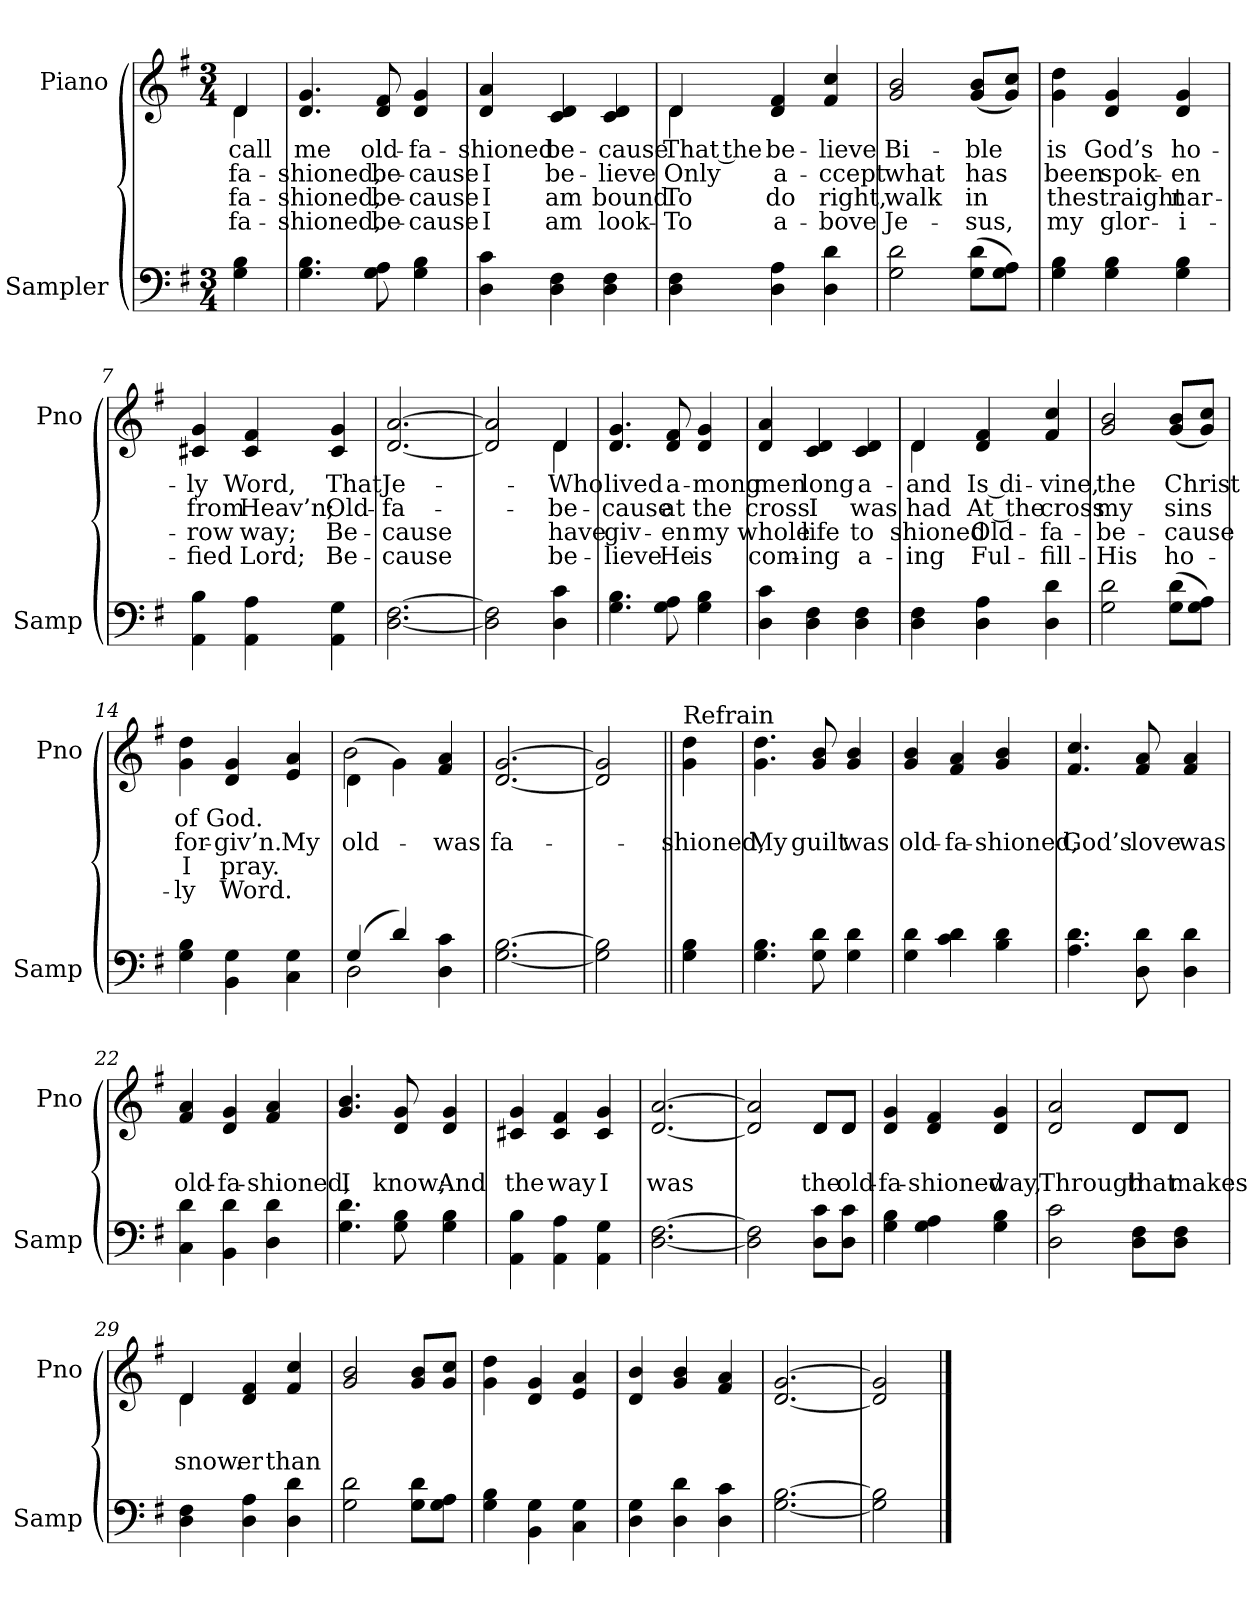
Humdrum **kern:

**kern	**kern	**text	**text	**text	**text
*part2	*part1	*part1	*part1	*part1	*part1
*staff2	*staff1	*staff1	*staff1	*staff1	*staff1
*I"Sampler	*I"Piano	*	*	*	*
*I'Samp	*I'Pno	*	*	*	*
*clefF4	*clefG2	*	*	*	*
*k[f#]	*k[f#]	*	*	*	*
*G:	*G:	*	*	*	*
*M3/4	*M3/4	*	*	*	*
=1	=1	=1	=1	=1	=1
*	*^	*	*	*	*
4G 4B	4d/	4d	call	-fa-	-fa-	-fa-
*	*v	*v	*	*	*	*
=2	=2	=2	=2	=2	=2
4.G 4.B	4.d 4.g	me	-shioned,	-shioned,	-shioned,
8G 8A	8d 8f#	old-	be-	be-	be-
4G 4B	4d 4g	-fa-	-cause	-cause	-cause
=3	=3	=3	=3	=3	=3
4D 4c	4d 4a	-shioned	I	I	I
4D 4F#	4c 4d	be-	be-	am	am
4D 4F#	4c 4d	-cause	-lieve	bound	look-
=4	=4	=4	=4	=4	=4
*	*^	*	*	*	*
4D 4F#	4d/	4d	That the	Only	To	To
4D 4A	4d 4f#	2ryy	be-	a-	do	a-
4D 4d	4f# 4cc	.	-lieve	-ccept	right,	-bove
*	*v	*v	*	*	*	*
=5	=5	=5	=5	=5	=5
2G 2d	2g 2b	Bi-	what	walk	Je-
(8G\ 8d\L	(8g/ 8b/L	-ble	has	in	-sus,
8G\ 8A\J)	8g/ 8cc/J)	.	.	.	.
=6	=6	=6	=6	=6	=6
4G 4B	4g 4dd	is	been	the	my
4G 4B	4d 4g	God’s	spok-	straight	glor-
4G 4B	4d 4g	ho-	-en	nar-	-i-
=7	=7	=7	=7	=7	=7
4AA 4B	4c#X 4g	-ly	from	-row	-fied
4AA 4A	4c# 4f#	Word,	Heav’n;	way;	Lord;
4AA 4G	4c# 4g	That	Old-	Be-	Be-
=8	=8	=8	=8	=8	=8
[2.D [2.F#	[2.d [2.a	Je-	-fa-	-cause	-cause
=9	=9	=9	=9	=9	=9
*	*^	*	*	*	*
2D\] 2F#\]	2d/] 2a/]	2ryy	.	.	.	.
4D 4c	4d/	4d	Who	be-	have	be-
*	*v	*v	*	*	*	*
=10	=10	=10	=10	=10	=10
4.G 4.B	4.d 4.g	lived	-cause	giv-	-lieve
8G 8A	8d 8f#	a-	at	-en	He
4G 4B	4d 4g	-mong	the	my	is
=11	=11	=11	=11	=11	=11
4D 4c	4d 4a	men	cross	whole	com-
4D 4F#	4c 4d	long	I	life	-ing
4D 4F#	4c 4d	a-	was	to	a-
=12	=12	=12	=12	=12	=12
*	*^	*	*	*	*
4D 4F#	4d/	4d	and	had	-shioned	-ing
4D 4A	4d 4f#	2ryy	Is di-	At the	Old-	Ful-
4D 4d	4f# 4cc	.	-vine,	cross	-fa-	-fill-
*	*v	*v	*	*	*	*
=13	=13	=13	=13	=13	=13
2G\ 2d\	2g 2b	the	my	be-	His
(8G\ 8d\L	(8g/ 8b/L	Christ	sins	-cause	ho-
8G\ 8A\J)	8g/ 8cc/J)	.	.	.	.
=14	=14	=14	=14	=14	=14
4G 4B	4g 4dd	of	for-	I	-ly
4BB 4G	4d 4g	God.	-giv’n.	pray.	Word.
4C 4G	4e 4a	.	My	.	.
=15	=15	=15	=15	=15	=15
*^	*^	*	*	*	*
(4G/	2D	(4d\	2b	.	old-	.	.
4d/)	.	4g\)	.	.	.	.	.
4D 4c	4ryy	4f# 4a	4ryy	.	was	.	.
*v	*v	*	*	*	*	*	*
*	*v	*v	*	*	*	*
=16	=16	=16	=16	=16	=16
[2.G\ [2.B\	[2.d/ [2.g/	.	-fa-	.	.
=17	=17	=17	=17	=17	=17
2G\] 2B\]	2d/] 2g/]	.	.	.	.
=18||	=18||	=18||	=18||	=18||	=18||
!	!LO:TX:t=Refrain	!	!	!	!
4G 4B	4g 4dd	.	-shioned,	.	.
=19	=19	=19	=19	=19	=19
4.G 4.B	4.g 4.dd	.	My	.	.
8G 8d	8g 8b	.	guilt	.	.
4G 4d	4g 4b	.	was	.	.
=20	=20	=20	=20	=20	=20
4G 4d	4g 4b	.	old-	.	.
4c 4d	4f# 4a	.	-fa-	.	.
4B 4d	4g 4b	.	-shioned,	.	.
=21	=21	=21	=21	=21	=21
4.A\ 4.d\	4.f#/ 4.cc/	.	God’s	.	.
8D 8d	8f# 8a	.	love	.	.
4D 4d	4f# 4a	.	was	.	.
=22	=22	=22	=22	=22	=22
4C 4d	4f# 4a	.	old-	.	.
4BB 4d	4d 4g	.	-fa-	.	.
4D 4d	4f# 4a	.	-shioned,	.	.
=23	=23	=23	=23	=23	=23
4.G 4.d	4.g 4.b	.	I	.	.
8G 8B	8d 8g	.	know;	.	.
4G 4B	4d 4g	.	And	.	.
=24	=24	=24	=24	=24	=24
4AA 4B	4c#X 4g	.	the	.	.
4AA 4A	4c# 4f#	.	way	.	.
4AA 4G	4c# 4g	.	I	.	.
=25	=25	=25	=25	=25	=25
[2.D [2.F#	[2.d [2.a	.	was	.	.
=26	=26	=26	=26	=26	=26
*	*^	*	*	*	*
2D\] 2F#\]	2d/] 2a/]	2ryy	.	.	.	.
8D\ 8c\L	8d/L	8d/L	.	the	.	.
8D\ 8c\J	8d/J	8d/J	.	old-	.	.
*	*v	*v	*	*	*	*
=27	=27	=27	=27	=27	=27
4G 4B	4d 4g	.	-fa-	.	.
4G 4A	4d 4f#	.	-shioned	.	.
4G 4B	4d 4g	.	way,	.	.
=28	=28	=28	=28	=28	=28
*	*^	*	*	*	*
2D 2c	2d 2a	2ryy	.	Through	.	.
8D\ 8F#\L	8d/L	8d/L	.	that	.	.
8D\ 8F#\J	8d/J	8d/J	.	makes	.	.
=29	=29	=29	=29	=29	=29	=29
4D 4F#	4d/	4d	.	snow.	.	.
4D 4A	4d 4f#	2ryy	.	-er	.	.
4D 4d	4f# 4cc	.	.	than	.	.
*	*v	*v	*	*	*	*
=30	=30	=30	=30	=30	=30
2G 2d	2g 2b	.	.	.	.
8G\ 8d\L	8g/ 8b/L	.	.	.	.
8G\ 8A\J	8g/ 8cc/J	.	.	.	.
=31	=31	=31	=31	=31	=31
4G 4B	4g 4dd	.	.	.	.
4BB 4G	4d 4g	.	.	.	.
4C 4G	4e 4a	.	.	.	.
=32	=32	=32	=32	=32	=32
4D 4G	4d 4b	.	.	.	.
4D 4d	4g 4b	.	.	.	.
4D 4c	4f# 4a	.	.	.	.
=33	=33	=33	=33	=33	=33
[2.G\ [2.B\	[2.d/ [2.g/	.	.	.	.
=34	=34	=34	=34	=34	=34
2G\] 2B\]	2d/] 2g/]	.	.	.	.
==	==	==	==	==	==
*-	*-	*-	*-	*-	*-
